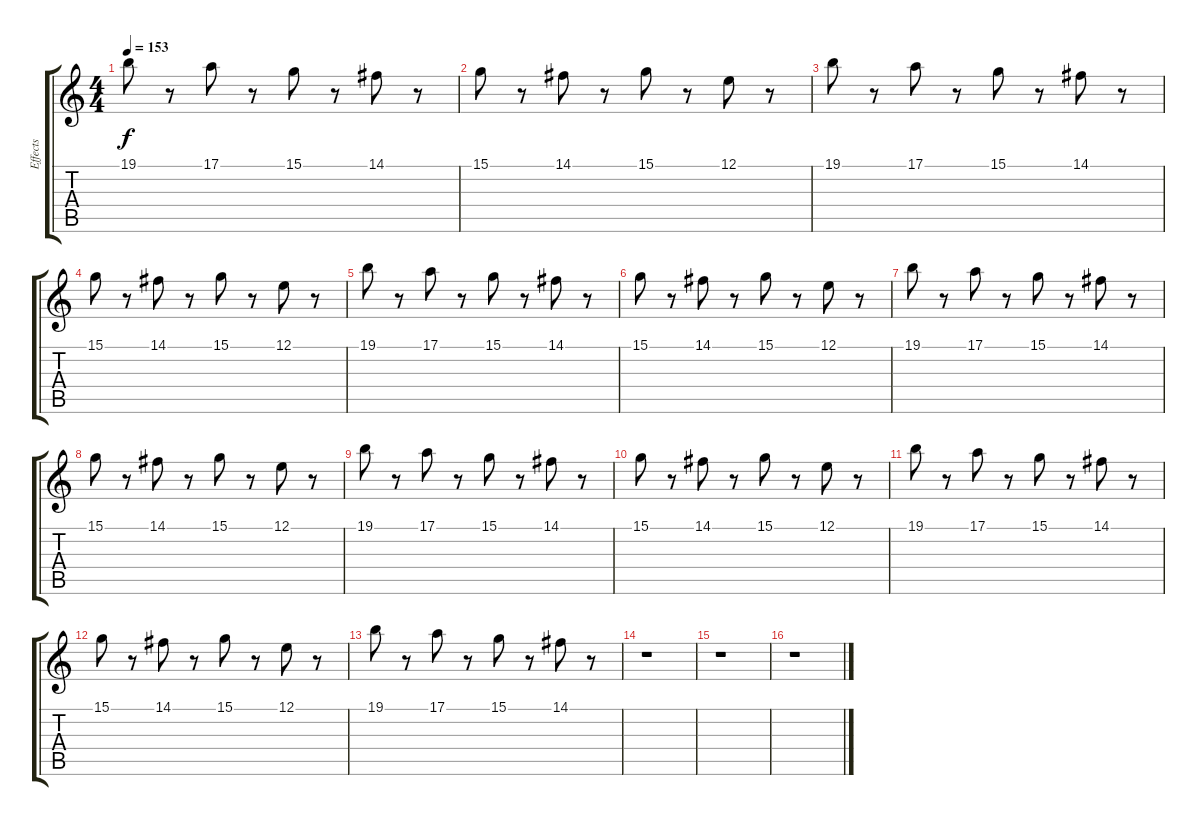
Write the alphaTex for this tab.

\track ("Effects" "Effects") {instrument musicbox}
\staff {score tabs}
\tuning (E4 B3 G3 D3 A2 E2) {hide}
\ts (4 4)
\tempo 153
\clef g2
\ks c
19.1.8{dy f} r.8 17.1.8 r.8 15.1.8 r.8 14.1.8 r.8 |
15.1.8 r.8 14.1.8 r.8 15.1.8 r.8 12.1.8 r.8 |
19.1.8 r.8 17.1.8 r.8 15.1.8 r.8 14.1.8 r.8 |
15.1.8 r.8 14.1.8 r.8 15.1.8 r.8 12.1.8 r.8 |
19.1.8 r.8 17.1.8 r.8 15.1.8 r.8 14.1.8 r.8 |
15.1.8 r.8 14.1.8 r.8 15.1.8 r.8 12.1.8 r.8 |
19.1.8 r.8 17.1.8 r.8 15.1.8 r.8 14.1.8 r.8 |
15.1.8 r.8 14.1.8 r.8 15.1.8 r.8 12.1.8 r.8 |
19.1.8 r.8 17.1.8 r.8 15.1.8 r.8 14.1.8 r.8 |
15.1.8 r.8 14.1.8 r.8 15.1.8 r.8 12.1.8 r.8 |
19.1.8 r.8 17.1.8 r.8 15.1.8 r.8 14.1.8 r.8 |
15.1.8 r.8 14.1.8 r.8 15.1.8 r.8 12.1.8 r.8 |
19.1.8 r.8 17.1.8 r.8 15.1.8 r.8 14.1.8 r.8 |
r.1 |
r.1 |
r.1
